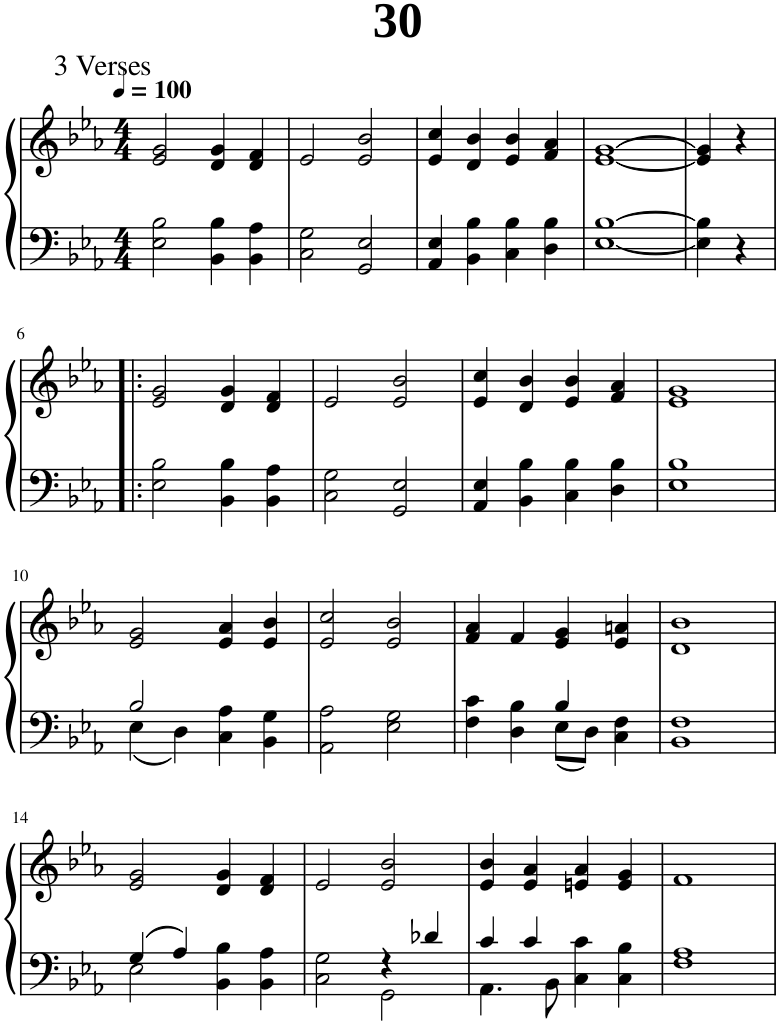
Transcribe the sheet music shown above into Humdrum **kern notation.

**kern	**kern
*part1	*part1
*staff2	*staff1
*I"Piano	*
*I'Pno.	*
*clefF4	*clefG2
*k[b-e-a-]	*k[b-e-a-]
*M4/4	*M4/4
*MM100	*MM100
=1	=1
2E-\ 2B-\	2e-/ 2g/
4BB-\ 4B-\	4d/ 4g/
4BB-\ 4A-\	4d/ 4f/
=2	=2
2C\ 2G\	2e-/
2GG/ 2E-/	2e-/ 2b-/
=3	=3
4AA-/ 4E-/	4e-/ 4cc/
4BB-\ 4B-\	4d/ 4b-/
4C\ 4B-\	4e-/ 4b-/
4D\ 4B-\	4f/ 4a-/
=4	=4
[1E- [1B-	[1e- [1g
=5	=5
4E-\] 4B-\]	4e-/] 4g/]
4r	4r
!!LO:LB:g=z
=6!|:	=6!|:
2E-\ 2B-\	2e-/ 2g/
4BB-\ 4B-\	4d/ 4g/
4BB-\ 4A-\	4d/ 4f/
=7	=7
2C\ 2G\	2e-/
2GG/ 2E-/	2e-/ 2b-/
=8	=8
4AA-/ 4E-/	4e-/ 4cc/
4BB-\ 4B-\	4d/ 4b-/
4C\ 4B-\	4e-/ 4b-/
4D\ 4B-\	4f/ 4a-/
=9	=9
1E- 1B-	1e- 1g
!!LO:LB:g=z
=10	=10
*^	*
2B-/	4E-\	2e-/ 2g/
.	4D\	.
2ryy	4C\ 4A-\	4e-/ 4a-/
.	4BB-\ 4G\	4e-/ 4b-/
*v	*v	*
=11	=11
2AA-\ 2A-\	2e-/ 2cc/
2E-\ 2G\	2e-/ 2b-/
=12	=12
*^	*
2ryy	4F\ 4c\	4f/ 4a-/
.	4D\ 4B-\	4f/
4B-/	8E-\L	4e-/ 4g/
.	8D\J	.
4ryy	4C\ 4F\	4e-/ 4an/
*v	*v	*
=13	=13
1BB- 1F	1d 1b-
!!LO:LB:g=z
=14	=14
*^	*
4G/	2E-\	2e-/ 2g/
4A-/	.	.
2ryy	4BB-\ 4B-\	4d/ 4g/
.	4BB-\ 4A-\	4d/ 4f/
=15	=15	=15
2ryy	2C\ 2G\	2e-/
4r	2GG\	2e-/ 2b-/
4d-X/	.	.
=16	=16	=16
4c/	4.AA-\	4e-/ 4b-/
4c/	.	4e-/ 4a-/
.	8BB-\	.
2ryy	4C\ 4c\	4en/ 4a-/
.	4C\ 4B-\	4e/ 4g/
*v	*v	*
=17	=17
1F 1A-	1f
=	=
*-	*-
